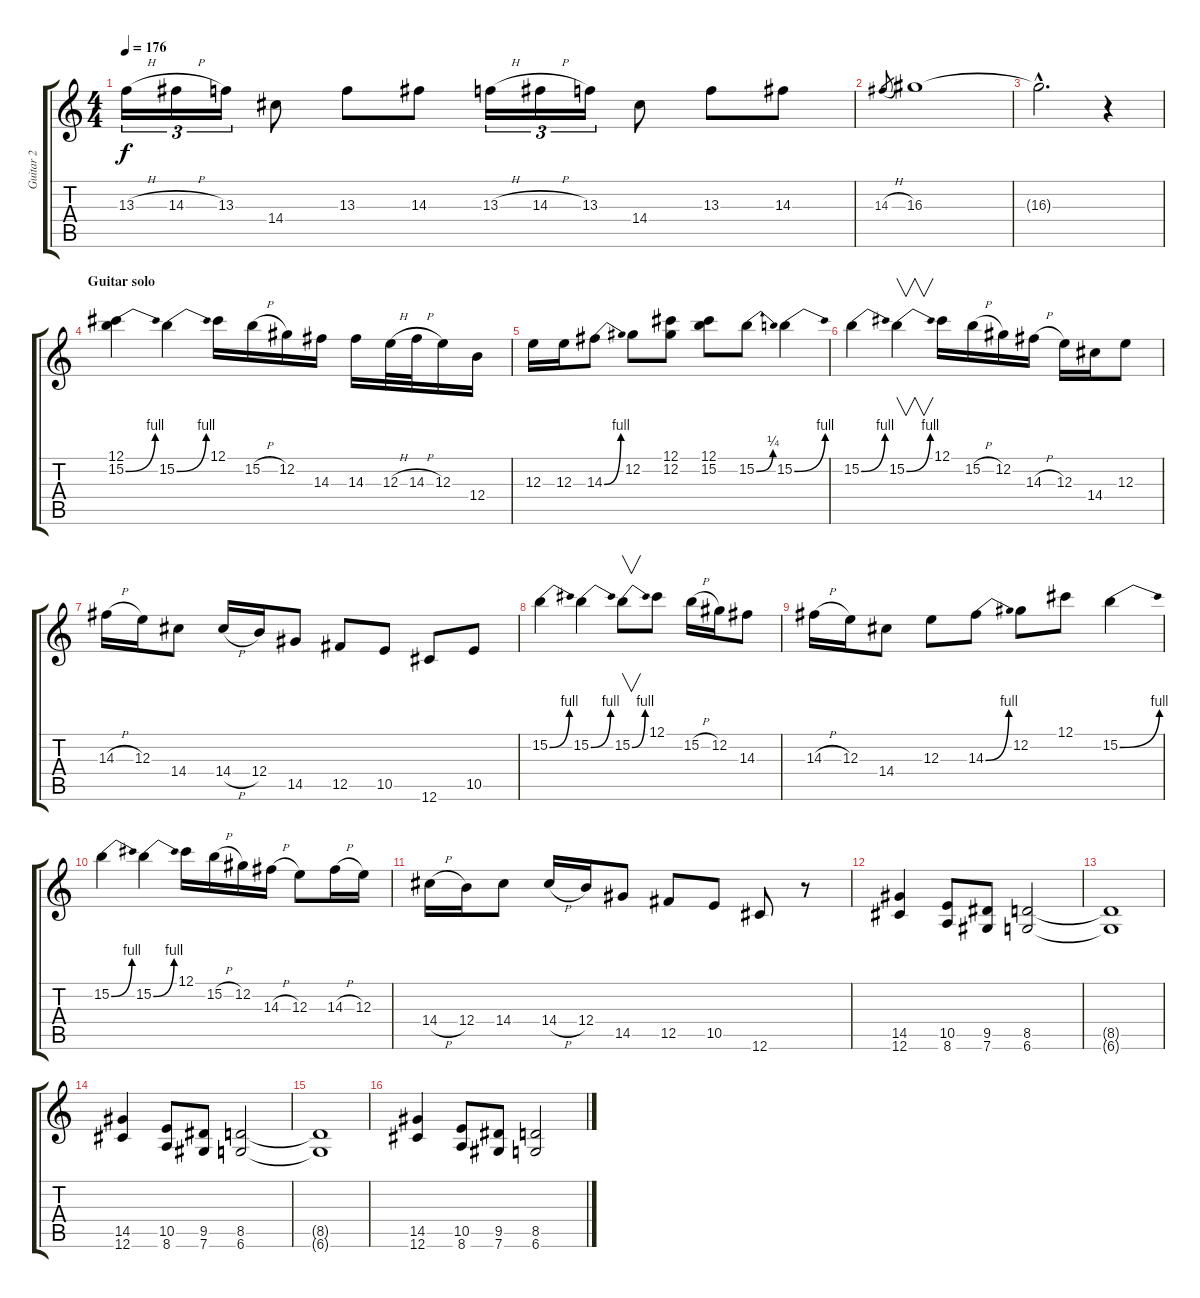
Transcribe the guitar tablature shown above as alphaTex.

\track ("Guitar 2" "Guitar 2") {instrument distortionguitar}
\staff {score tabs}
\tuning (Db4 Ab3 E3 B2 Gb2 Db2) {hide}
\ts (4 4)
\tempo 176
\clef g2
\ks c
13.3{h}.16{tu (3 2) dy f} 14.3{h}.16{tu (3 2)} 13.3.16{tu (3 2)} 14.4.8 13.3.8 14.3.8 13.3{h}.16{tu (3 2)} 14.3{h}.16{tu (3 2)} 13.3.16{tu (3 2)} 14.4.8 13.3.8 14.3.8 |
14.3{h}.8{gr} 16.3.1 |
16.3{hac t}.2{d} r.4 |
\section ("" "Guitar solo")
(12.1 15.2{be (bend 0 0 60 4)}).4 15.2{be (bend 0 0 60 4)}.4 12.1.16 15.2{h}.16 12.2.16 14.3.16 14.3.16 12.3{h}.32 14.3{h}.32 12.3.16 12.4.16 |
12.3.16 12.3.16 14.3{be (bend 0 0 60 4)}.8 12.2.8 (12.1 12.2).8 (12.1 15.2).8 15.2{be (bend 0 0 60 1)}.8 15.2{be (bend 0 0 60 4)}.4 |
15.2{be (bend 0 0 60 4)}.4 15.2{be (bend 0 0 60 4)}.4{v} 12.1.16 15.2{h}.16 12.2.16 14.3{h}.16 12.3.16 14.4.16 12.3.8 |
14.3{h}.16 12.3.16 14.4.8 14.4{h}.16 12.4.16 14.5.8 12.5.8 10.5.8 12.6.8 10.5.8 |
15.2{be (bend 0 0 60 4)}.4 15.2{be (bend 0 0 60 4)}.4 15.2{be (bend 0 0 60 4)}.8{v} 12.1.8 15.2{h}.16 12.2.16 14.3.8 |
14.3{h}.16 12.3.16 14.4.8 12.3.8 14.3{be (bend 0 0 60 4)}.8 12.2.8 12.1.8 15.2{be (bend 0 0 60 4)}.4 |
15.2{be (bend 0 0 60 4)}.4 15.2{be (bend 0 0 60 4)}.4 12.1.16 15.2{h}.16 12.2.16 14.3{h}.16 12.3.8 14.3{h}.16 12.3.16 |
14.4{h}.16 12.4.16 14.4.8 14.4{h}.16 12.4.16 14.5.8 12.5.8 10.5.8 12.6.8 r.8 |
(14.5 12.6).4 (10.5 8.6).8 (9.5 7.6).8 (8.5 6.6).2 |
(8.5{t} 6.6{t}).1 |
(14.5 12.6).4 (10.5 8.6).8 (9.5 7.6).8 (8.5 6.6).2 |
(8.5{t} 6.6{t}).1 |
(14.5 12.6).4 (10.5 8.6).8 (9.5 7.6).8 (8.5 6.6).2
